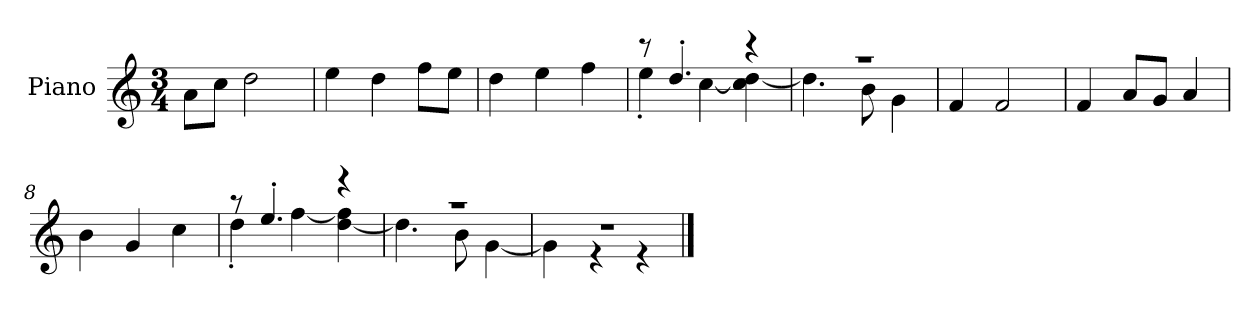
**kern
*part1
*staff1
*I"Piano
*I'P-no
*clefG2
*k[]
*M3/4
*MM177
=1
8a\L
8cc\J
2dd\
=2
4ee\
4dd\
8ff\L
8ee\J
=3
4dd\
4ee\
4ff\
=4
*^
8r	4ee'\
4.dd'/	.
.	[4cc\
4r	4cc\] [4dd\
=5	=5
2.r	4.dd\]
.	8b\
.	4g\
*v	*v
=6
4f/
2f/
=7
4f/
8a/L
8g/J
4a/
=8
4b\
4g/
4cc\
=9
*^
8r	4dd'\
4.ee'/	.
.	[4ff\
4r	[4dd\ 4ff\]
!!LO:LB:g=z	!!
=10	=10
2.r	4.dd\]
.	8b\
.	[4g\
=11	=11
2.r	4g\]
.	4r
.	4r
*v	*v
==
*-
